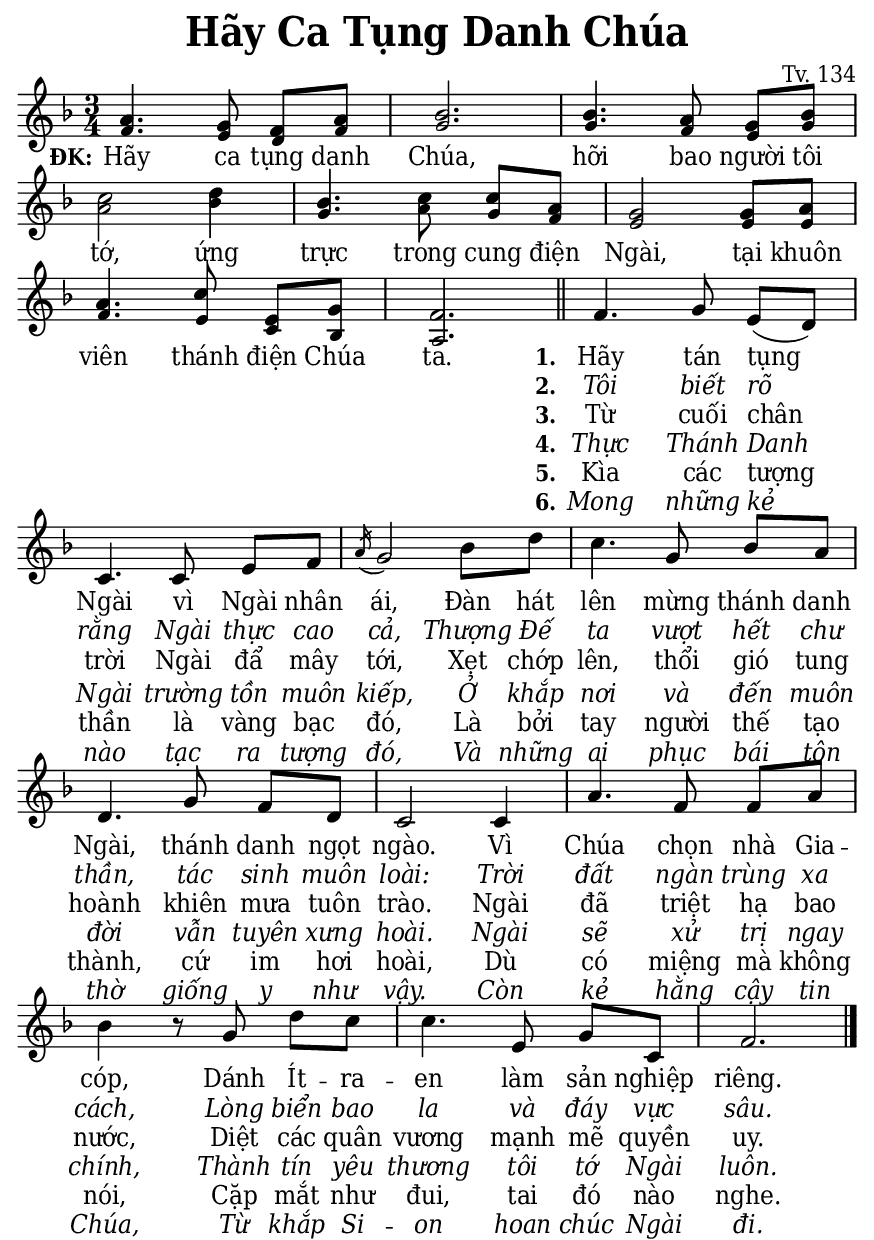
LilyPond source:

% Cài đặt chung\
\version "2.22.1"
\include "english.ly"

\header {
  title = \markup { \fontsize #1 "Hãy Ca Tụng Danh Chúa" }
  composer = "Tv. 134"
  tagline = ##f
}

% Nhạc phiên khúc
nhacPhienKhucSop = \relative c'' {
  a4. g8 f a |
  bf2. |
  bf4. a8 g bf |
  c2 d4 |
  bf4. c8 c a |
  g2 g8 a |
  a4. c8 e, g |
  f2. \bar "||"
  
  f4. g8 e (d) |
  c4. c8 e f |
  \slashedGrace { a16 ( } g2) bf8 d |
  c4. g8 bf a |
  d,4. g8 f d |
  c2 c4 |
  a'4. f8 f a |
  bf4 r8 g d' c |
  c4. e,8 g c, |
  f2. \bar "|."
}

nhacPhienKhucAlto = \relative c' {
  f4. e8 d f |
  g2. |
  g4. f8 e g |
  a2 bf4 |
  g4. a8 g f |
  e2 e8 e |
  f4. e8 c bf |
  a2.
}

% Lời phiên khúc
loiPhienKhucSop = \lyrics {
  \set stanza = "ĐK:"
  Hãy ca tụng danh Chúa,
  hỡi bao người tôi tớ,
  ứng trực trong cung điện Ngài,
  tại khuôn viên thánh điện Chúa ta.
  <<
    {
      \set stanza = "1."
      Hãy tán tụng Ngài vì Ngài nhân ái,
      Đàn hát lên mừng thánh danh Ngài,
      thánh danh ngọt ngào.
      Vì Chúa chọn nhà Gia -- cóp,
      Dánh Ít -- ra -- en làm sản nghiệp riêng.
    }
    \new Lyrics {
	    \set associatedVoice = "beSop"
	    \set stanza = "2."
      \override Lyrics.LyricText.font-shape = #'italic
	    Tôi biết rõ rằng Ngài thực cao cả,
	    Thượng Đế ta vượt hết chư thần, tác sinh muôn loài:
	    Trời đất ngàn trùng xa cách,
	    Lòng biển bao la và đáy vực sâu.
    }
    \new Lyrics {
	    \set associatedVoice = "beSop"
	    \set stanza = "3."
	    Từ cuối chân trời Ngài đẩ  mây tới,
	    Xẹt chớp lên, thổi gió tung hoành
	    khiên mưa tuôn trào.
	    Ngài đã triệt hạ bao nước,
	    Diệt các quân vương mạnh mẽ quyền uy.
    }
    \new Lyrics {
	    \set associatedVoice = "beSop"
	    \set stanza = "4."
      \override Lyrics.LyricText.font-shape = #'italic
	    Thực Thánh Danh Ngài trường tồn muôn kiếp,
	    Ở khắp nơi và đến muôn đời vẫn tuyên xưng hoài.
	    Ngài sẽ xử trị ngay chính,
	    Thành tín yêu thương tôi tớ Ngài luôn.
    }
    \new Lyrics {
	    \set associatedVoice = "beSop"
	    \set stanza = "5."
	    Kìa các tượng thần là vàng bạc đó,
	    Là bởi tay người thế tạo thành,
	    cứ im hơi hoài,
	    Dù có miệng mà không nói,
	    Cặp mắt như đui, tai đó nào nghe.
    }
    \new Lyrics {
	    \set associatedVoice = "beSop"
	    \set stanza = "6."
      \override Lyrics.LyricText.font-shape = #'italic
	    Mong những kẻ nào tạc ra tượng đó,
	    Và những ai phục bái tôn thờ giống y như vậy.
	    Còn kẻ hằng cậy tin Chúa,
	    Từ khắp Si -- on hoan chúc Ngài đi.
    }
  >>
}

% Dàn trang
\paper {
  #(set-paper-size "a5")
  top-margin = 0.5\mm
  bottom-margin = 0.5\mm
  left-margin = 3\mm
  right-margin = 3\mm
  indent = #0
  #(define fonts
	 (make-pango-font-tree "Deja Vu Serif Condensed"
	 		       "Deja Vu Serif Condensed"
			       "Deja Vu Serif Condensed"
			       (/ 20 20)))
  print-page-number = ##f
  page-count = #1
}

TongNhip = {
  \key f \major \time 3/4
  \set Timing.beamExceptions = #'()
  \set Timing.baseMoment = #(ly:make-moment 1/4)
}

% Đổi kích thước nốt cho bè phụ
notBePhu =
#(define-music-function (font-size music) (number? ly:music?)
   (for-some-music
     (lambda (m)
       (if (music-is-of-type? m 'rhythmic-event)
           (begin
             (set! (ly:music-property m 'tweaks)
                   (cons `(font-size . ,font-size)
                         (ly:music-property m 'tweaks)))
             #t)
           #f))
     music)
   music)

\score {
  \new ChoirStaff <<
    \new Staff \with {
        \consists "Merge_rests_engraver"
        printPartCombineTexts = ##f
      }
      <<
      \new Voice \TongNhip \partCombine 
        \nhacPhienKhucSop
        \notBePhu -1 { \nhacPhienKhucAlto }
      \new NullVoice = beSop \nhacPhienKhucSop
      \new Lyrics \lyricsto beSop \loiPhienKhucSop
      >>
  >>
  \layout {
    \override Lyrics.LyricSpace.minimum-distance = #0.7
    \override Score.BarNumber.break-visibility = ##(#f #f #f)
    \override Score.SpacingSpanner.uniform-stretching = ##t
  } 
}
